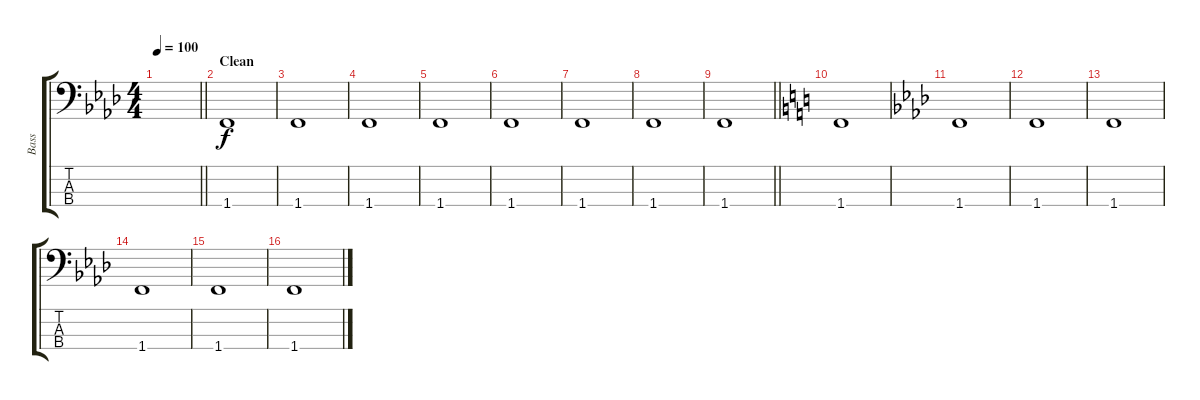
\track ("Bass" "Bass") {instrument fretlessbass}
\staff {score tabs}
\tuning (G2 D2 A1 E1) {hide}
\ts (4 4)
\tempo 100
\clef f4
\barLineRight lightlight
\ks ab
|
\section ("" "Clean")
1.4.1 |
1.4.1 |
1.4.1 |
1.4.1 |
1.4.1 |
1.4.1 |
1.4.1 |
\barLineRight lightlight
1.4.1 |
\ks c
1.4.1 |
\ks ab
1.4.1 |
1.4.1 |
1.4.1 |
1.4.1 |
1.4.1 |
1.4.1
